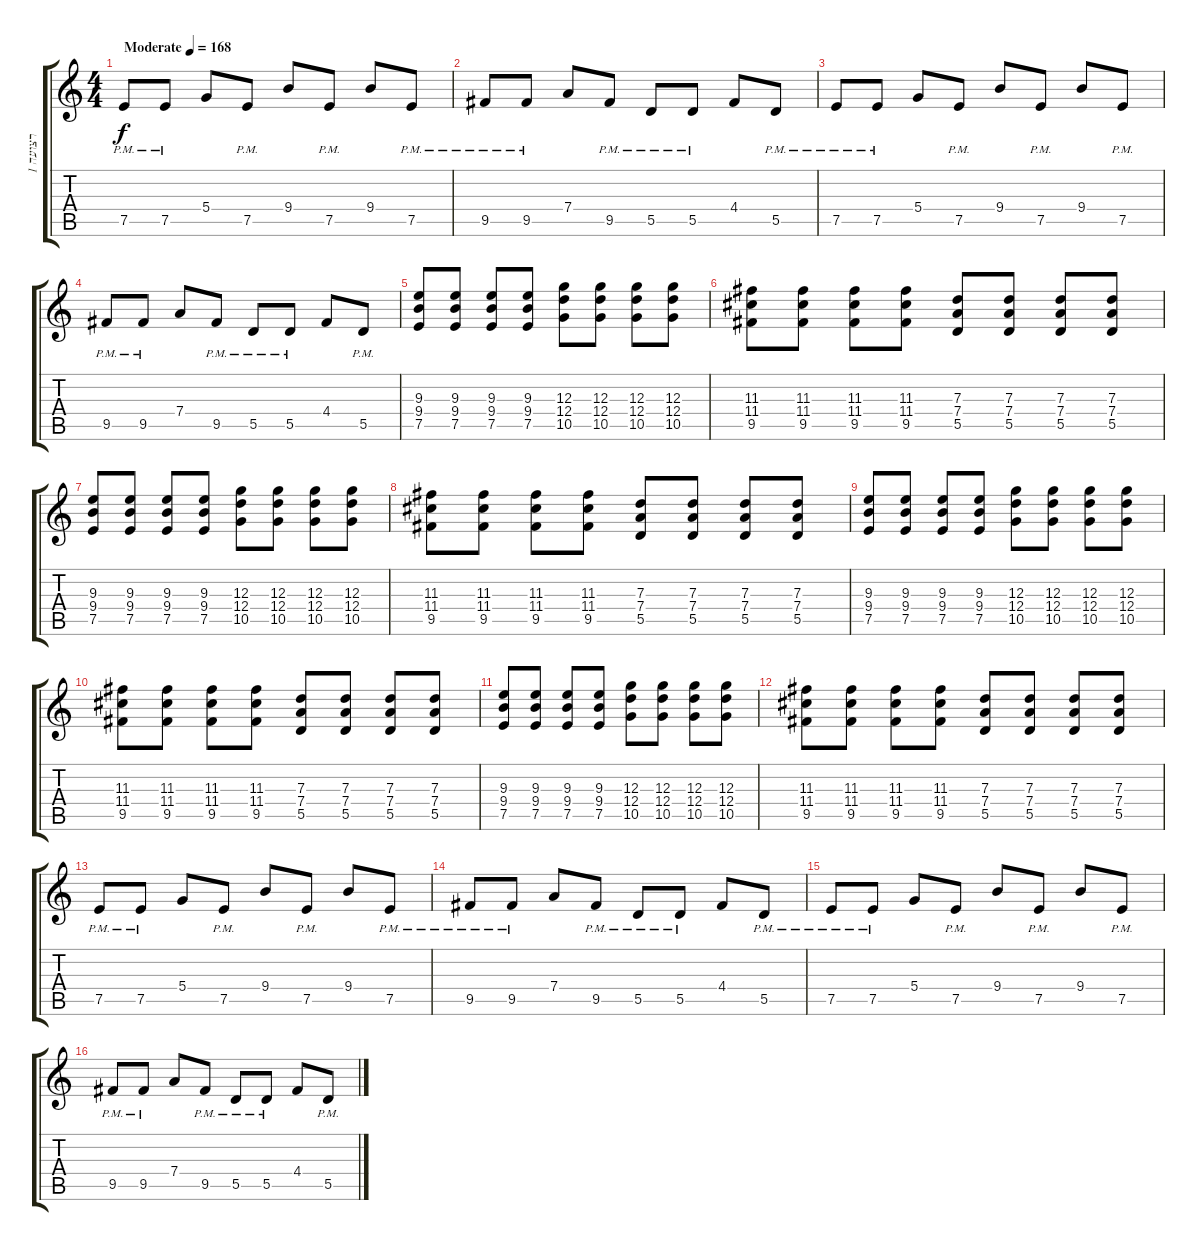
\track ("רצועה 1" "רצועה 1") {instrument acousticguitarsteel}
\staff {score tabs}
\tuning (E4 B3 G3 D3 A2 E2) {hide}
\ts (4 4)
\tempo (168 "Moderate")
\clef g2
\ks c
7.5{pm}.8{dy f instrument acousticguitarsteel} 7.5{pm}.8 5.4.8 7.5{pm}.8 9.4.8 7.5{pm}.8 9.4.8 7.5{pm}.8 |
9.5{pm}.8 9.5{pm}.8 7.4.8 9.5{pm}.8 5.5{pm}.8 5.5{pm}.8 4.4.8 5.5{pm}.8 |
7.5{pm}.8 7.5{pm}.8 5.4.8 7.5{pm}.8 9.4.8 7.5{pm}.8 9.4.8 7.5{pm}.8 |
9.5{pm}.8 9.5{pm}.8 7.4.8 9.5{pm}.8 5.5{pm}.8 5.5{pm}.8 4.4.8 5.5{pm}.8 |
(9.3 9.4 7.5).8 (9.3 9.4 7.5).8 (9.3 9.4 7.5).8 (9.3 9.4 7.5).8 (12.3 12.4 10.5).8 (12.3 12.4 10.5).8 (12.3 12.4 10.5).8 (12.3 12.4 10.5).8 |
(11.3 11.4 9.5).8 (11.3 11.4 9.5).8 (11.3 11.4 9.5).8 (11.3 11.4 9.5).8 (7.3 7.4 5.5).8 (7.3 7.4 5.5).8 (7.3 7.4 5.5).8 (7.3 7.4 5.5).8 |
(9.3 9.4 7.5).8 (9.3 9.4 7.5).8 (9.3 9.4 7.5).8 (9.3 9.4 7.5).8 (12.3 12.4 10.5).8 (12.3 12.4 10.5).8 (12.3 12.4 10.5).8 (12.3 12.4 10.5).8 |
(11.3 11.4 9.5).8 (11.3 11.4 9.5).8 (11.3 11.4 9.5).8 (11.3 11.4 9.5).8 (7.3 7.4 5.5).8 (7.3 7.4 5.5).8 (7.3 7.4 5.5).8 (7.3 7.4 5.5).8 |
(9.3 9.4 7.5).8 (9.3 9.4 7.5).8 (9.3 9.4 7.5).8 (9.3 9.4 7.5).8 (12.3 12.4 10.5).8 (12.3 12.4 10.5).8 (12.3 12.4 10.5).8 (12.3 12.4 10.5).8 |
(11.3 11.4 9.5).8 (11.3 11.4 9.5).8 (11.3 11.4 9.5).8 (11.3 11.4 9.5).8 (7.3 7.4 5.5).8 (7.3 7.4 5.5).8 (7.3 7.4 5.5).8 (7.3 7.4 5.5).8 |
(9.3 9.4 7.5).8 (9.3 9.4 7.5).8 (9.3 9.4 7.5).8 (9.3 9.4 7.5).8 (12.3 12.4 10.5).8 (12.3 12.4 10.5).8 (12.3 12.4 10.5).8 (12.3 12.4 10.5).8 |
(11.3 11.4 9.5).8 (11.3 11.4 9.5).8 (11.3 11.4 9.5).8 (11.3 11.4 9.5).8 (7.3 7.4 5.5).8 (7.3 7.4 5.5).8 (7.3 7.4 5.5).8 (7.3 7.4 5.5).8 |
7.5{pm}.8 7.5{pm}.8 5.4.8 7.5{pm}.8 9.4.8 7.5{pm}.8 9.4.8 7.5{pm}.8 |
9.5{pm}.8 9.5{pm}.8 7.4.8 9.5{pm}.8 5.5{pm}.8 5.5{pm}.8 4.4.8 5.5{pm}.8 |
7.5{pm}.8 7.5{pm}.8 5.4.8 7.5{pm}.8 9.4.8 7.5{pm}.8 9.4.8 7.5{pm}.8 |
9.5{pm}.8 9.5{pm}.8 7.4.8 9.5{pm}.8 5.5{pm}.8 5.5{pm}.8 4.4.8 5.5{pm}.8
